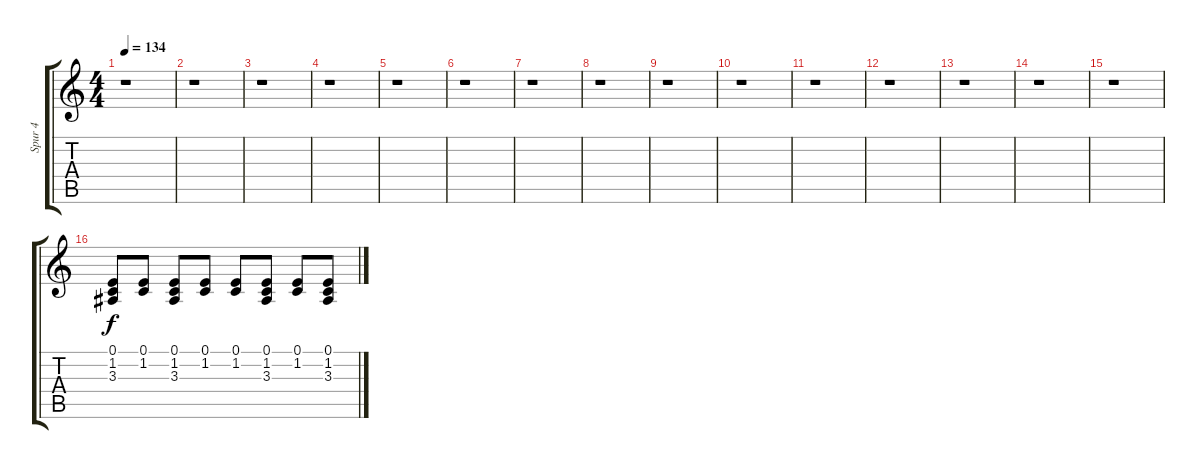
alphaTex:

\track ("Spur 4" "Spur 4") {instrument drawbarorgan}
\staff {score tabs}
\tuning (E4 B3 G3 D3 A2 E2) {hide}
\ts (4 4)
\tempo 134
\clef g2
\ks c
r.1{dy f} |
r.1 |
r.1 |
r.1 |
r.1 |
r.1 |
r.1 |
r.1 |
r.1 |
r.1 |
r.1 |
r.1 |
r.1 |
r.1 |
r.1 |
(0.1 1.2 3.3).8 (0.1 1.2).8 (0.1 1.2 3.3).8 (0.1 1.2).8 (0.1 1.2).8 (0.1 1.2 3.3).8 (0.1 1.2).8 (0.1 1.2 3.3).8
